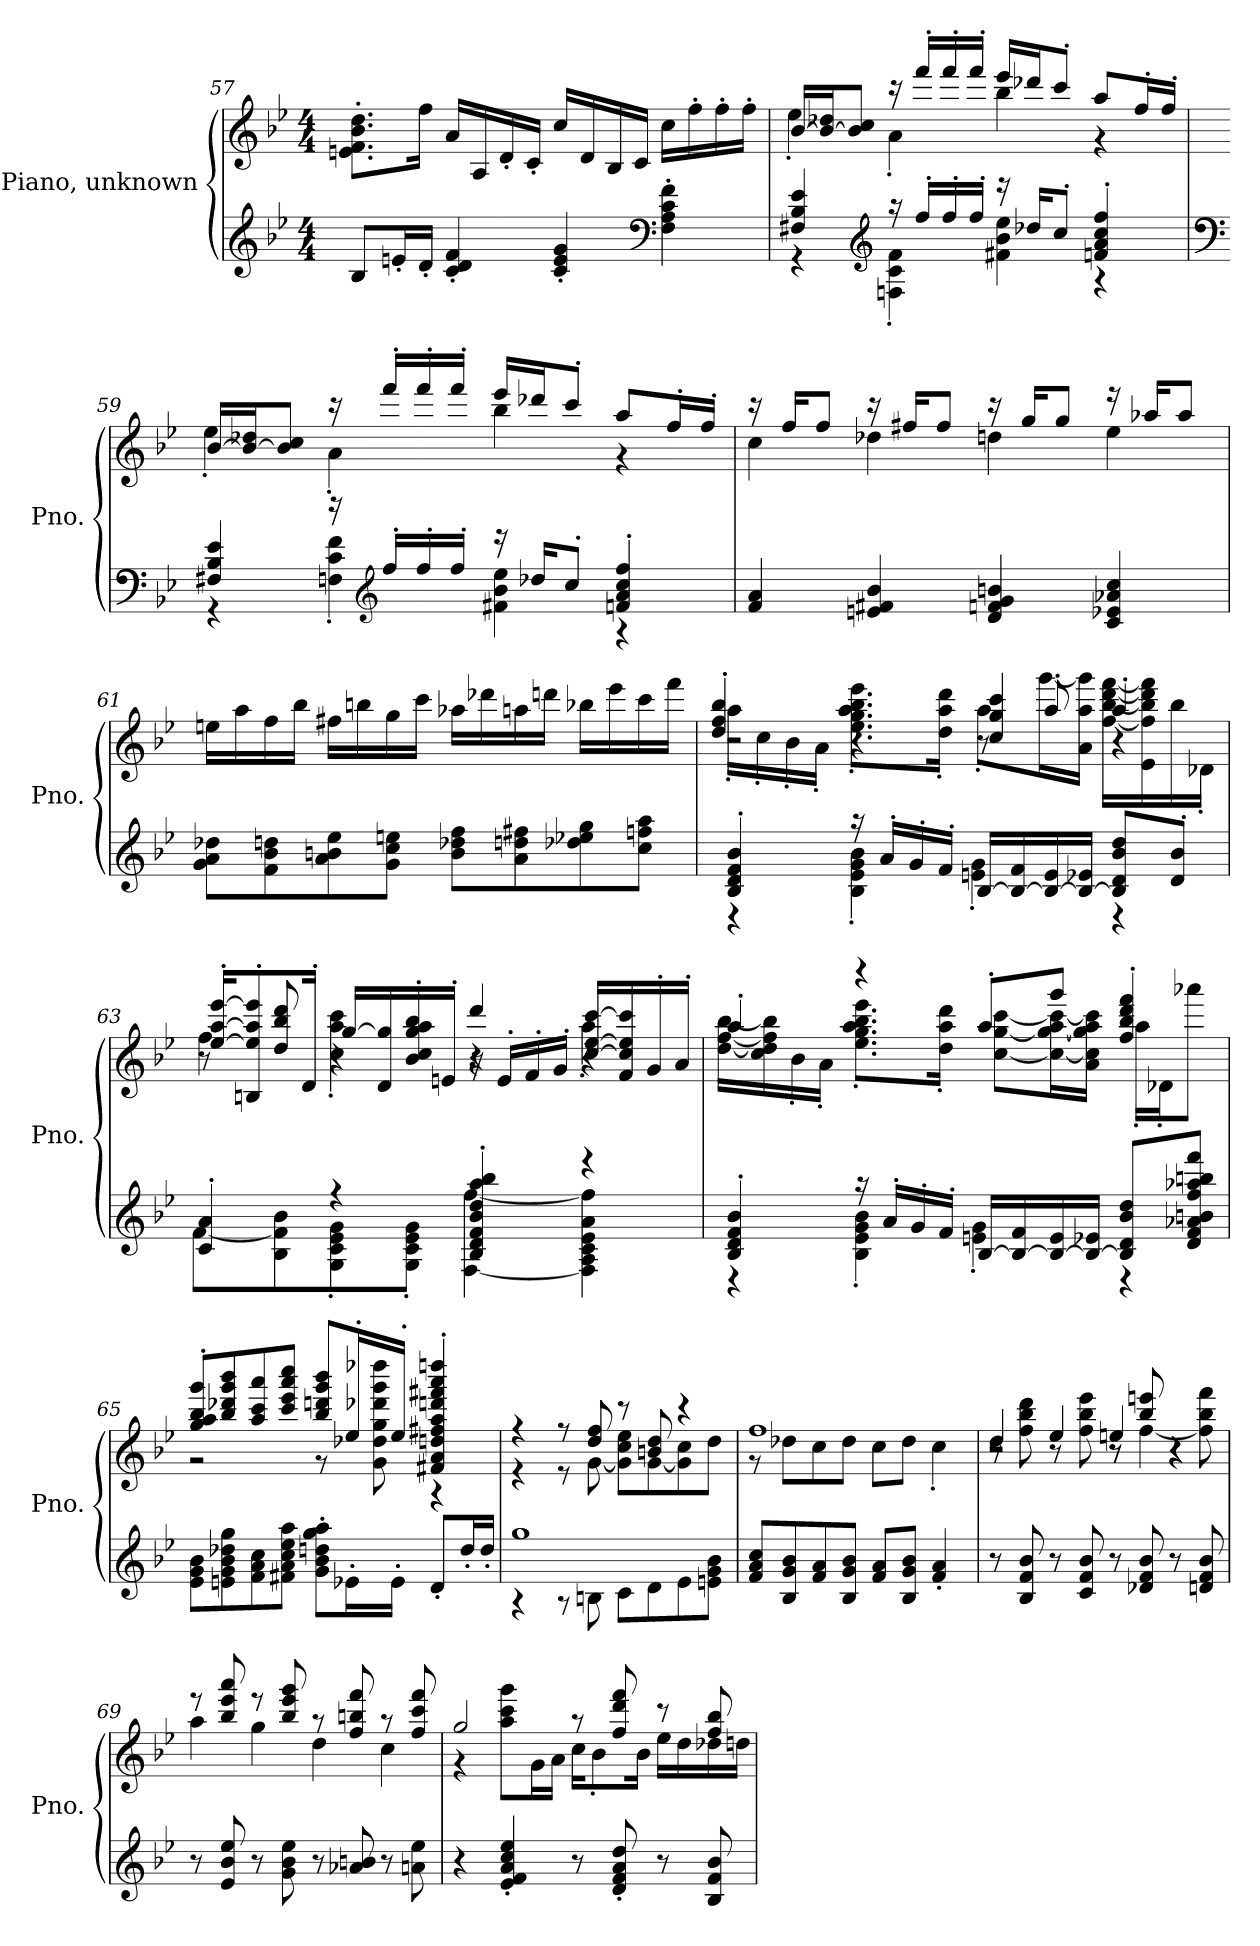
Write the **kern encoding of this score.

**kern	**kern
*part1	*part1
*staff2	*staff1
*I"Piano, unknown	*
*I'Pno.	*
*clefG2	*clefG2
*k[b-e-]	*k[b-e-]
*M4/4	*M4/4
=57	=57
8B-/L	8.en\' 8.f\' 8.b-\' 8.dd\'L
16en'/L	.
16d'/JJ	16ff\Jk
4c/' 4d/' 4f/'	16a/LL
.	16A/
.	16d'/
.	16c'/JJ
4c/' 4e/' 4g/'	16cc/LL
.	16d/
.	16B-/
.	16c/JJ
*clefF4	*
4F\' 4A\' 4c\' 4f\'	16cc\LL
.	16ff'\
.	16ff'\
.	16ff'\JJ
!!LO:PB:g=z
=58	=58
*^	*^
4F#X/ 4B-/ 4e-/	4r	[16b-/LL	4ee-'\
.	.	16b-/_ 16dd-X/J	.
.	.	8b-/] 8cc/J	.
*clefG2	*	*	*
16r	4Fn\' 4c\' 4f\'	16r	4a'\
16ff'/LL	.	16fff'/LL	.
16ff'/	.	16fff'/	.
16ff'/JJ	.	16fff'/JJ	.
16r	4f#X\ 4b-\ 4ee-\	16eee-/LL	4bb-\
16dd-X/KL	.	16ddd-X/J	.
8cc'/J	.	8ccc'/J	.
4fn/' 4a/' 4cc/' 4ff/'	4r	8aa/L	4r
.	.	16ff'/L	.
.	.	16ff'/JJ	.
=59	=59	=59	=59
*clefF4	*	*	*
4F#X/ 4B-/ 4e-/	4r	[16b-/LL	4ee-'\
.	.	16b-/_ 16dd-X/J	.
.	.	8b-/] 8cc/J	.
16r	4Fn\' 4c\' 4f\'	16r	4a'\
*clefG2	*	*	*
16ff'/LL	.	16fff'/LL	.
16ff'/	.	16fff'/	.
16ff'/JJ	.	16fff'/JJ	.
16r	4f#X\ 4b-\ 4ee-\	16eee-/LL	4bb-\
16dd-X/KL	.	16ddd-X/J	.
8cc'/J	.	8ccc'/J	.
4fn/' 4a/' 4cc/' 4ff/'	4r	8aa/L	4r
.	.	16ff'/L	.
.	.	16ff'/JJ	.
*v	*v	*	*
!!LO:LB:g=z	!!
=60	=60	=60
4f/ 4a/	16r	4cc\
.	16ff/KL	.
.	8ff/J	.
4en/ 4f#X/ 4b-/	16r	4dd-X\
.	16ff#X/KL	.
.	8ff#/J	.
4d/ 4fn/ 4g/ 4bn/	16r	4ddn\
.	16gg/KL	.
.	8gg/J	.
4c/ 4e-X/ 4a-X/ 4cc/	16r	4ee-\
.	16aa-X/KL	.
.	8aa-/J	.
*	*v	*v
=61	=61
8g\ 8a\ 8dd-X\L	16een\LL
.	16aa\
8f\ 8b-\ 8ddn\	16ff\
.	16bb-\JJ
8a\ 8bn\ 8ee-\	16ff#X\LL
.	16bbn\
8g\ 8cc\ 8een\J	16gg\
.	16ccc\JJ
8b\ 8dd-X\ 8ff\L	16aa-X\LL
.	16ddd-X\
8a\ 8ddn\ 8ff#X\	16aan\
.	16dddn\JJ
8dd-X\ 8ee-X\ 8gg\	16bb-X\LL
.	16eee-\
8cc\ 8ffn\ 8aa\J	16ccc\
.	16fff\JJ
!!LO:LB:g=z
=62	=62
*^	*^
*	*	*	*^
4B-/' 4d/' 4f/' 4b-/'	4r	2r	16aa'\LL	4dd/' 4ff/' 4bb-/'
.	.	.	16cc'\	.
.	.	.	16b-'\	.
.	.	.	16a'\JJ	.
16r	4B-\' 4e-\' 4g\' 4b-\'	.	8.ee-\' 8.gg\' 8.aa\' 8.bb-\' 8.eee-\'L	4r
16a'/LL	.	.	.	.
16g'/	.	.	.	.
16f'/JJ	.	.	16dd\' 16aa\' 16ddd\'Jk	.
[16B-/LL	4en\' 4g\'	8r	8aa'\L	4cc/ 4gg/ 4ccc/
16B-/_ 16f/	.	.	.	.
16B-/_ 16e/	.	8aa'/	[16ggg\L	.
16B-/_ 16e-X/JJ	.	.	16a\ 16aa\ 16ggg\]JJ	.
8B-/] 8d/ 8b-/ 8dd/L	4r	4aa'/	[16ff\ [16bb-\ [16ddd\ [16fff\LL	4r
.	.	.	16e-\ 16ff\] 16bb-\] 16ddd\] 16fff\]	.
8d/' 8b-/'J	.	.	16bb-\	.
.	.	.	16d-X'\JJ	.
!!LO:LB:g=z	!!	!!
=63	=63	=63	=63	=63
4c/' 4a/'	[8f\L	8r	4ff\	[16ee-/' [16aa/' [16eee-/'KL
.	.	.	.	8Bn/' 8ee-/]' 8aa/]' 8eee-/]'
.	8B-\ 8f\] 8b-\	8dd/ 8bb-/ 8ddd/	.	.
.	.	.	.	16d'/Jk
4r	8G\' 8c\' 8e-\' 8g\'	4r	4cc\' 4aa\' 4ccc\'	[16gg/LL
.	.	.	.	16d/ 16gg/]
.	8G\' 8c\' 8e-\' 8g\'J	.	.	16b-/' 16cc/' 16gg/' 16aa/' 16bb-/'
.	.	.	.	16en'/JJ
4B-/' 4d/' 4f/' 4b-/' 4dd/' 4aa/' 4bb-/'	[4F\ [4ff\	4ddd/	4r	16r
.	.	.	.	16e'/LL
.	.	.	.	16f'/
.	.	.	.	16g'/JJ
4r	4F\] 4A\ 4c\ 4e-\ 4a\ 4ff\]	4r	4aa'\	[16cc/ [16ee-/ [16ccc/LL
.	.	.	.	16f/ 16cc/] 16ee-/] 16ccc/]
.	.	.	.	16g'/
.	.	.	.	16a'/JJ
*	*	*	*v	*v
!!LO:LB:g=z
=64	=64	=64	=64
4B-/' 4d/' 4f/' 4b-/'	4r	4aa'/	[16dd\ [16ff\ [16bb-\LL
.	.	.	16cc\ 16dd\] 16ff\] 16bb-\]
.	.	.	16b-'\
.	.	.	16a'\JJ
16r	4B-\' 4e-\' 4g\' 4b-\'	4r	8.ee-\' 8.gg\' 8.aa\' 8.bb-\' 8.eee-\'L
16a'/LL	.	.	.
16g'/	.	.	.
16f'/JJ	.	.	16dd\' 16aa\' 16ddd\'Jk
[16B-/LL	4en\' 4g\'	8aa'/L	[8cc\ [8gg\ [8ccc\L
16B-/_ 16f/	.	.	.
16B-/_ 16e/	.	8ggg/J	16cc\_ 16gg\_ 16aa\ 16ccc\_L
16B-/_ 16e-X/JJ	.	.	16a\ 16cc\] 16gg\] 16aa\ 16ccc\]JJ
8B-/] 8d/ 8b-/ 8dd/L	4r	4ff/' 4bb-/' 4ddd/' 4fff/'	16aa'\LL
.	.	.	16d-X'\J
8d/ 8f/ 8a-X/ 8bn/ 8ff/ 8aa-X/ 8bbn/ 8fff/J	.	.	8aaa-X\J
*v	*v	*	*
=65	=65	=65
8e-\ 8g\ 8b-\L	8gg/' 8aa/' 8bb-/' 8ggg/'L	2r
8en\ 8g\ 8b-\ 8dd-X\ 8gg\	8bb-/ 8ddd-X/ 8ggg/ 8bbb-/	.
8f\ 8a\ 8cc\	8aa/ 8ccc/ 8aaa/	.
8f#X\ 8a\ 8cc\ 8ee-\ 8aa\J	8ccc/ 8eee-/ 8aaa/ 8cccc/J	.
8g\' 8b-\' 8ddn\' 8gg\' 8aa\'L	8bb-/ 8dddn/ 8ggg/ 8bbb-/L	8r
16e-X'\L	16ee-'/L	8g\ 8dd-X\ 8gg\ 8ddd-X\ 8ggg\ 8dddd-X\
16e-'\JJ	16ee-'/JJ	.
8d'/L	4f#X/' 4a/' 4ddn/' 4ff#X/' 4aa/' 4dddn/' 4fff#X/' 4aaa/' 4ddddn/'	4r
16dd'/L	.	.
16dd'/JJ	.	.
!!LO:LB:g=z	!!
=66	=66	=66
*^	*	*
1gg	4r	4r	4r
.	8r	8r	8r
.	8Bn\	8dd/ 8ff/	[8g\
.	8c\L	8r	8g\] 8cc\ 8ee-\L
.	8d\	8bn/ 8dd/	[8g\
.	8e-\	4r	8g\] 8cc\
.	8en\ 8g\ 8b-\J	.	8dd\J
*v	*v	*	*
=67	=67	=67
8f/ 8a/ 8cc/L	1ff	8r
8B-/ 8g/ 8b-/	.	8dd-X\L
8f/ 8a/	.	8cc\
8B-/ 8g/ 8b-/J	.	8dd-\J
8f/ 8a/L	.	8cc\L
8B-/ 8g/ 8b-/J	.	8dd-\J
4f/' 4a/'	.	4cc'\
=68	=68	=68
*	*	*^
8r	2r	8r	4dd/
8B-/ 8f/ 8b-/	.	8ff\ 8bb-\ 8ddd\	.
8r	.	8r	4ee-/
8c/ 8f/ 8b-/	.	8ff\ 8bb-\ 8eee-\	.
8r	8r	8r	4een/
8d-X/ 8f/ 8b-/	8bb-/ 8eeen/	[4ff\	.
8r	4r	.	4r
8dn/ 8f/ 8b-/	.	8ff\] 8bb-\ 8fff\	.
*	*	*v	*v
!!LO:PB:g=z
=69	=69	=69
8r	8r	4aa\
8e-/ 8b-/ 8ee-/	8bb-/ 8eee-/ 8aaa/	.
8r	8r	4gg\
8g\ 8b-\ 8ee-\	8bb-/ 8eee-/ 8ggg/	.
8r	8r	4dd\
8a-X/ 8bn/	8ff/ 8bbn/ 8fff/	.
8r	8r	4cc\
8an\ 8ee-\	8ff/ 8ccc/ 8fff/	.
=70	=70	=70
4r	2gg/	4r
4e-/' 4f/' 4a/' 4cc/' 4ee-/'	.	8aa\ 8ccc\ 8ggg\L
.	.	16g\L
.	.	16a\JJ
8r	8r	16cc\KL
.	.	8b-'\
8d/' 8f/' 8a/' 8dd/'	8ff/ 8ddd/ 8fff/	.
.	.	16b-\Jk
8r	8r	16ee-\LL
.	.	16dd\
8B-/ 8f/ 8b-/	8ff/ 8bb-/	16dd-X\
.	.	16ddn\JJ
*	*v	*v
=	=
*-	*-
